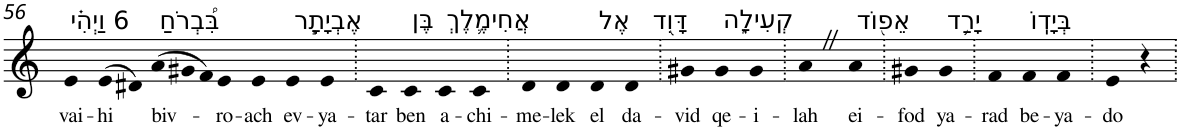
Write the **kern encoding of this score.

**kern	**text
*part1	*part1
*staff1	*staff1
*I"Piano	*
*I'Pno	*
!!LO:PB:g=z
*clefG2	*
*k[]	*
=56	=56
!LO:TX:a:t=6 וַיְהִ֗י	!
!	!LO:LY:b
4e	vai-
!	!LO:LY:b
(>8e	-hi
8d#X)	.
*Xtuplet	*
!LO:TX:a:t=בִּ֠בְרֹחַ	!
!	!LO:LY:b
(>12a	biv-
12g#X	.
12f)	.
!	!LO:LY:b
4e	-ro-
!	!LO:LY:b
4e	-ach
!LO:TX:a:t=אֶבְיָתָ֧ר	!
!	!LO:LY:b
4e	ev-
!	!LO:LY:b
4e	-ya-
=57.	=57.
!	!LO:LY:b
4c	-tar
!LO:TX:a:t=בֶּן	!
!	!LO:LY:b
4c	ben
!LO:TX:a:t=אֲחִימֶ֛לֶךְ	!
!	!LO:LY:b
4c	a-
!	!LO:LY:b
4c	-chi-
=58.	=58.
!	!LO:LY:b
4d	-me-
!	!LO:LY:b
4d	-lek
!LO:TX:a:t=אֶל	!
!	!LO:LY:b
4d	el
!LO:TX:a:t=דָּוִ֖ד	!
!	!LO:LY:b
4d	da-
=59.	=59.
!	!LO:LY:b
4g#X	-vid
!LO:TX:a:t=קְעִילָ֑ה	!
!	!LO:LY:b
4g#	qe-
!	!LO:LY:b
4g#	-i-
=60.	=60.
!	!LO:LY:b
4aZ	-lah
!LO:TX:a:t=אֵפ֖וֹד	!
!	!LO:LY:b
4a	ei-
=61.	=61.
!	!LO:LY:b
4g#X	-fod
!LO:TX:a:t=יָרַ֥ד	!
!	!LO:LY:b
4g#	ya-
=62.	=62.
!	!LO:LY:b
4f	-rad
!LO:TX:a:t=בְּיָדֽוֹ	!
!	!LO:LY:b
4f	be-
!	!LO:LY:b
4f	-ya-
=63.	=63.
!	!LO:LY:b
4e	-do
4r	.
=.	=.
*-	*-
